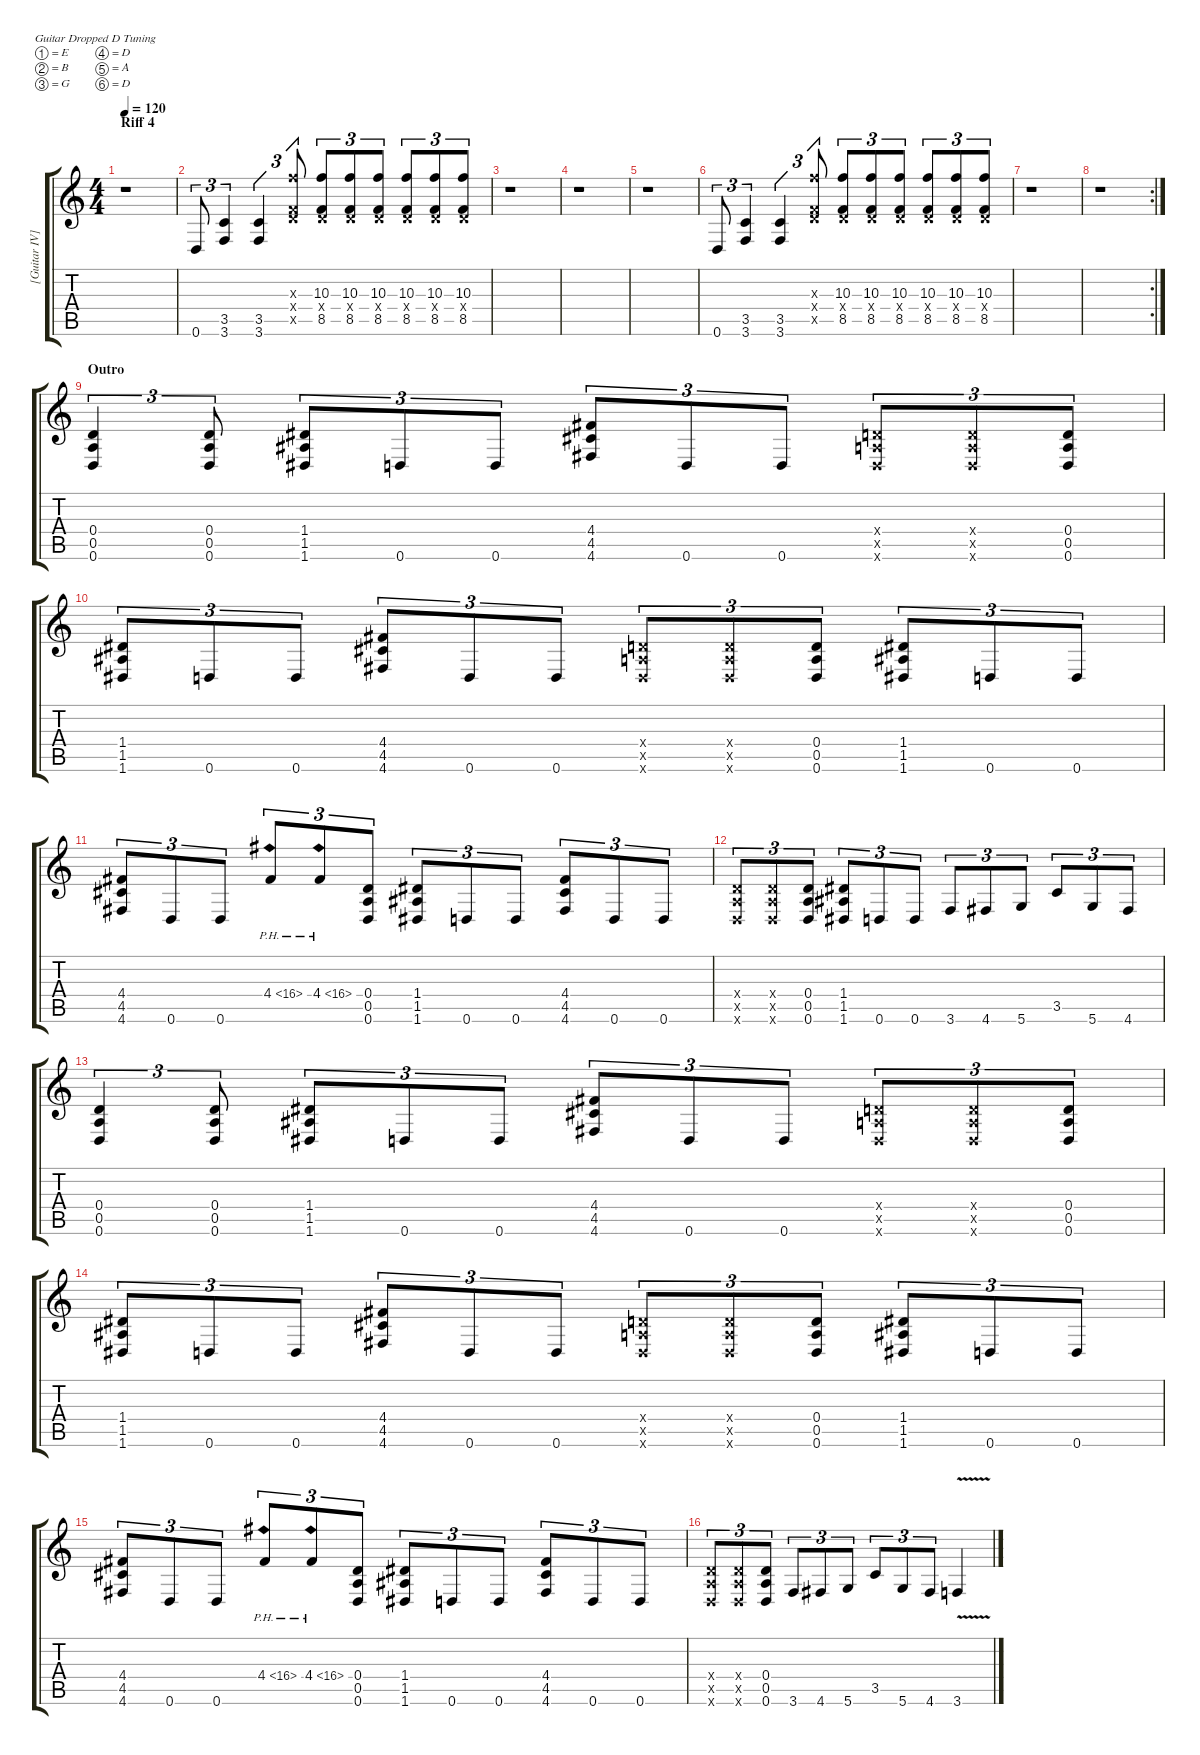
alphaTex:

\hideDynamics
\bracketExtendMode groupsimilarinstruments
\firstSystemTrackNameMode fullname
\otherSystemsTrackNameMode fullname
\otherSystemsTrackNameOrientation horizontal
\track ("[Guitar IV]" "E-Gt") {instrument distortionguitar}
\staff {score tabs}
\tuning (E4 B3 G3 D3 A2 D2)
\ts (4 4)
\section ("" "Riff 4")
\tempo 120
\clef g2
\ks c
r.1{dy mf} |
0.6.8{tu (3 2)} (3.5 3.6).4{tu (3 2)} (3.5 3.6).4{tu (3 2)} (10.3{x} 8.5{x} 0.4{x}).8{tu (3 2)} (10.3 0.4{x} 8.5).8{tu (3 2)} (10.3 0.4{x} 8.5).8{tu (3 2)} (10.3 0.4{x} 8.5).8{tu (3 2)} (10.3 0.4{x} 8.5).8{tu (3 2)} (10.3 0.4{x} 8.5).8{tu (3 2)} (10.3 0.4{x} 8.5).8{tu (3 2)} |
r.1 |
r.1 |
r.1 |
0.6.8{tu (3 2)} (3.5 3.6).4{tu (3 2)} (3.5 3.6).4{tu (3 2)} (10.3{x} 8.5{x} 0.4{x}).8{tu (3 2)} (10.3 0.4{x} 8.5).8{tu (3 2)} (10.3 0.4{x} 8.5).8{tu (3 2)} (10.3 0.4{x} 8.5).8{tu (3 2)} (10.3 0.4{x} 8.5).8{tu (3 2)} (10.3 0.4{x} 8.5).8{tu (3 2)} (10.3 0.4{x} 8.5).8{tu (3 2)} |
r.1 |
\rc 2
r.1 |
\section ("" "Outro")
(0.4 0.5 0.6).4{tu (3 2)} (0.4 0.5 0.6).8{tu (3 2)} (1.4 1.5 1.6).8{tu (3 2)} 0.6.8{tu (3 2)} 0.6.8{tu (3 2)} (4.4 4.5 4.6).8{tu (3 2)} 0.6.8{tu (3 2)} 0.6.8{tu (3 2)} (0.6{x} 0.5{x} 0.4{x}).8{tu (3 2)} (0.6{x} 0.5{x} 0.4{x}).8{tu (3 2)} (0.4 0.5 0.6).8{tu (3 2)} |
(1.4 1.5 1.6).8{tu (3 2)} 0.6.8{tu (3 2)} 0.6.8{tu (3 2)} (4.4 4.5 4.6).8{tu (3 2)} 0.6.8{tu (3 2)} 0.6.8{tu (3 2)} (0.6{x} 0.5{x} 0.4{x}).8{tu (3 2)} (0.6{x} 0.5{x} 0.4{x}).8{tu (3 2)} (0.4 0.5 0.6).8{tu (3 2)} (1.4 1.5 1.6).8{tu (3 2)} 0.6.8{tu (3 2)} 0.6.8{tu (3 2)} |
(4.4 4.5 4.6).8{tu (3 2)} 0.6.8{tu (3 2)} 0.6.8{tu (3 2)} 4.4{ph 12}.8{tu (3 2)} 4.4{ph 12}.8{tu (3 2)} (0.4 0.5 0.6).8{tu (3 2)} (1.4 1.5 1.6).8{tu (3 2)} 0.6.8{tu (3 2)} 0.6.8{tu (3 2)} (4.4 4.5 4.6).8{tu (3 2)} 0.6.8{tu (3 2)} 0.6.8{tu (3 2)} |
(0.6{x} 0.5{x} 0.4{x}).8{tu (3 2)} (0.6{x} 0.5{x} 0.4{x}).8{tu (3 2)} (0.4 0.5 0.6).8{tu (3 2)} (1.4 1.5 1.6).8{tu (3 2)} 0.6.8{tu (3 2)} 0.6.8{tu (3 2)} 3.6.8{tu (3 2)} 4.6.8{tu (3 2)} 5.6.8{tu (3 2)} 3.5.8{tu (3 2)} 5.6.8{tu (3 2)} 4.6.8{tu (3 2)} |
(0.4 0.5 0.6).4{tu (3 2)} (0.4 0.5 0.6).8{tu (3 2)} (1.4 1.5 1.6).8{tu (3 2)} 0.6.8{tu (3 2)} 0.6.8{tu (3 2)} (4.4 4.5 4.6).8{tu (3 2)} 0.6.8{tu (3 2)} 0.6.8{tu (3 2)} (0.6{x} 0.5{x} 0.4{x}).8{tu (3 2)} (0.6{x} 0.5{x} 0.4{x}).8{tu (3 2)} (0.4 0.5 0.6).8{tu (3 2)} |
(1.4 1.5 1.6).8{tu (3 2)} 0.6.8{tu (3 2)} 0.6.8{tu (3 2)} (4.4 4.5 4.6).8{tu (3 2)} 0.6.8{tu (3 2)} 0.6.8{tu (3 2)} (0.6{x} 0.5{x} 0.4{x}).8{tu (3 2)} (0.6{x} 0.5{x} 0.4{x}).8{tu (3 2)} (0.4 0.5 0.6).8{tu (3 2)} (1.4 1.5 1.6).8{tu (3 2)} 0.6.8{tu (3 2)} 0.6.8{tu (3 2)} |
(4.4 4.5 4.6).8{tu (3 2)} 0.6.8{tu (3 2)} 0.6.8{tu (3 2)} 4.4{ph 12}.8{tu (3 2)} 4.4{ph 12}.8{tu (3 2)} (0.4 0.5 0.6).8{tu (3 2)} (1.4 1.5 1.6).8{tu (3 2)} 0.6.8{tu (3 2)} 0.6.8{tu (3 2)} (4.4 4.5 4.6).8{tu (3 2)} 0.6.8{tu (3 2)} 0.6.8{tu (3 2)} |
(0.6{x} 0.5{x} 0.4{x}).8{tu (3 2)} (0.6{x} 0.5{x} 0.4{x}).8{tu (3 2)} (0.4 0.5 0.6).8{tu (3 2)} 3.6.8{tu (3 2)} 4.6.8{tu (3 2)} 5.6.8{tu (3 2)} 3.5.8{tu (3 2)} 5.6.8{tu (3 2)} 4.6.8{tu (3 2)} 3.6{v}.4
